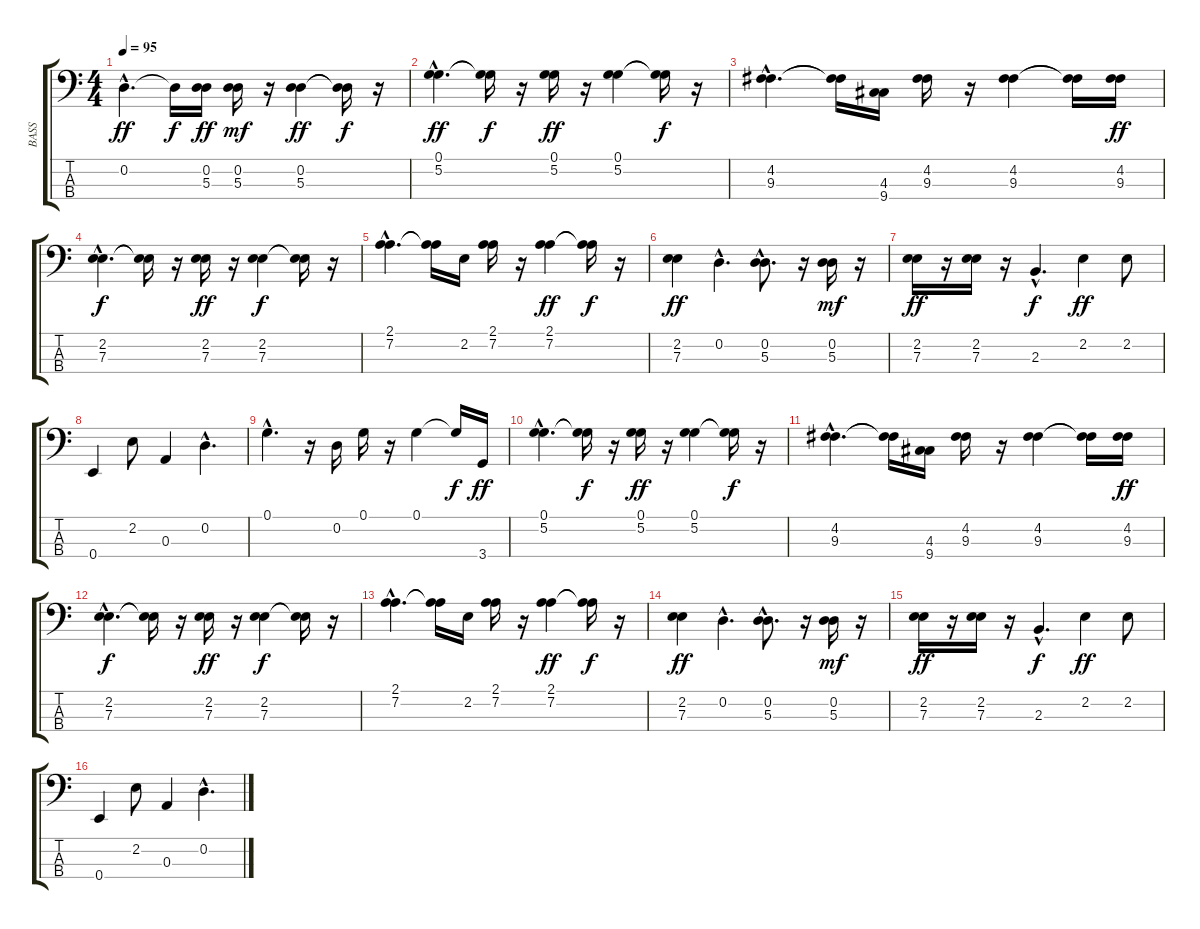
\track ("BASS" "BASS") {instrument electricbassfinger}
\staff {score tabs}
\tuning (G2 D2 A1 E1) {hide}
\ts (4 4)
\tempo 95
\clef f4
\ks c
0.2{hac}.4{d dy ff} 0.2{t}.16{dy f} (0.2 5.3).16{dy ff} (0.2 5.3).16{dy mf} r.16 (0.2 5.3).4{dy ff} (0.2{t} 5.3{t}).16{dy f} r.16 |
(0.1{hac} 5.2{hac}).4{d dy ff} (0.1{t} 5.2{t}).16{dy f} r.16 (0.1 5.2).16{dy ff} r.16 (0.1 5.2).4 (0.1{t} 5.2{t}).16{dy f} r.16 |
(4.2{hac} 9.3{hac}).4{d} (4.2{t} 9.3{t}).16 (4.3 9.4).16 (4.2 9.3).16 r.16 (4.2 9.3).4 (4.2{t} 9.3{t}).16 (4.2 9.3).16{dy ff} |
(2.2{hac} 7.3{hac}).4{d dy f} (2.2{t} 7.3{t}).16 r.16 (2.2 7.3).16{dy ff} r.16 (2.2 7.3).4{dy f} (2.2{t} 7.3{t}).16 r.16 |
(2.1{hac} 7.2{hac}).4{d} (2.1{t} 7.2{t}).16 2.2.16 (2.1 7.2).16 r.16 (2.1 7.2).4{dy ff} (2.1{t} 7.2{t}).16{dy f} r.16 |
(2.2 7.3).4{dy ff} 0.2{hac}.4{d} (0.2{hac} 5.3{hac}).8{d} r.16 (0.2 5.3).16{dy mf} r.16 |
(2.2 7.3).16{dy ff} r.16 (2.2 7.3).16 r.16 2.3{hac}.4{d dy f} 2.2.4{dy ff} 2.2.8 |
0.4.4 2.2.8 0.3.4 0.2{hac}.4{d} |
0.1{hac}.4{d} r.16 0.2.16 0.1.16 r.16 0.1.4 0.1{t}.16{dy f} 3.4.16{dy ff} |
(0.1{hac} 5.2{hac}).4{d} (0.1{t} 5.2{t}).16{dy f} r.16 (0.1 5.2).16{dy ff} r.16 (0.1 5.2).4 (0.1{t} 5.2{t}).16{dy f} r.16 |
(4.2{hac} 9.3{hac}).4{d} (4.2{t} 9.3{t}).16 (4.3 9.4).16 (4.2 9.3).16 r.16 (4.2 9.3).4 (4.2{t} 9.3{t}).16 (4.2 9.3).16{dy ff} |
(2.2{hac} 7.3{hac}).4{d dy f} (2.2{t} 7.3{t}).16 r.16 (2.2 7.3).16{dy ff} r.16 (2.2 7.3).4{dy f} (2.2{t} 7.3{t}).16 r.16 |
(2.1{hac} 7.2{hac}).4{d} (2.1{t} 7.2{t}).16 2.2.16 (2.1 7.2).16 r.16 (2.1 7.2).4{dy ff} (2.1{t} 7.2{t}).16{dy f} r.16 |
(2.2 7.3).4{dy ff} 0.2{hac}.4{d} (0.2{hac} 5.3{hac}).8{d} r.16 (0.2 5.3).16{dy mf} r.16 |
(2.2 7.3).16{dy ff} r.16 (2.2 7.3).16 r.16 2.3{hac}.4{d dy f} 2.2.4{dy ff} 2.2.8 |
0.4.4 2.2.8 0.3.4 0.2{hac}.4{d}
